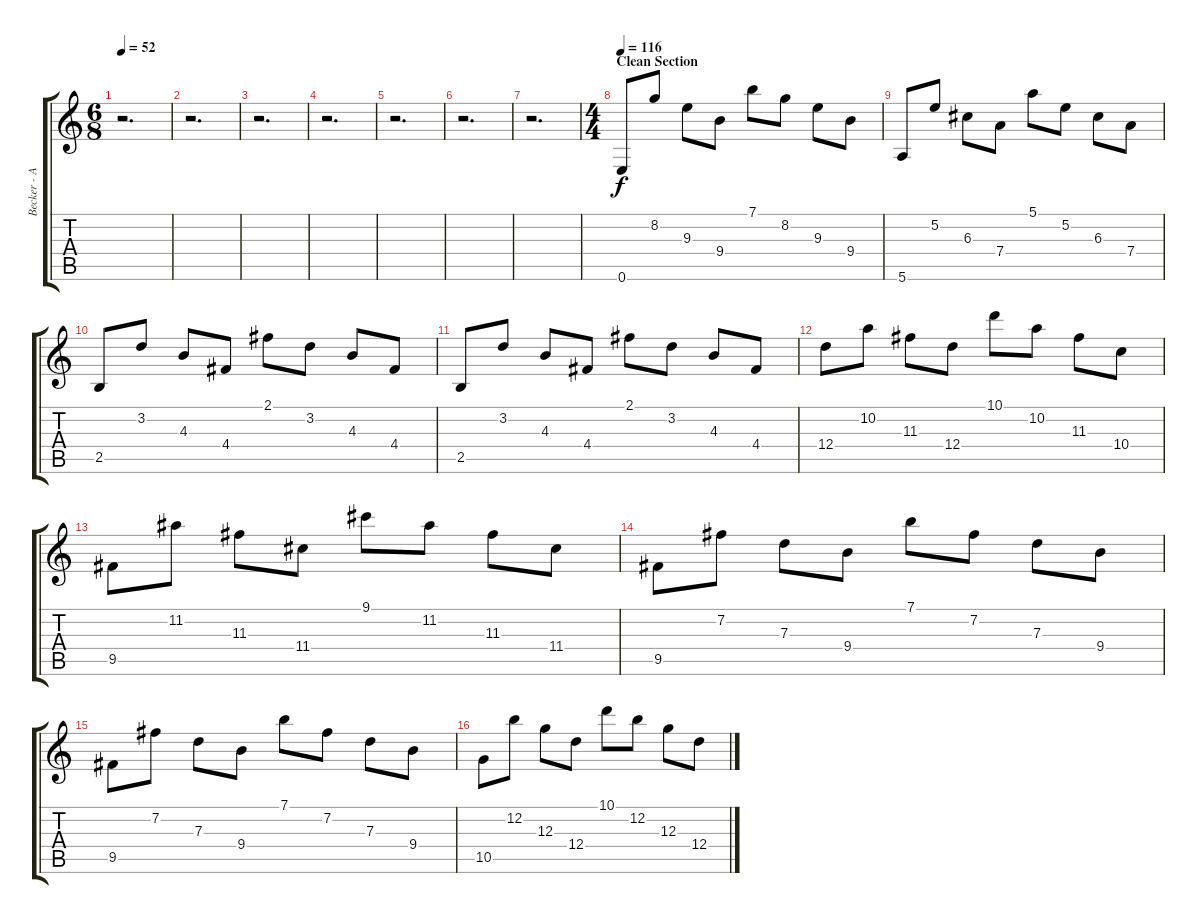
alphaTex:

\track ("Becker - Acoustic" "Becker - A") {instrument acousticguitarsteel}
\staff {score tabs}
\tuning (E4 B3 G3 D3 A2 E2) {hide}
\ts (6 8)
\tempo 52
\clef g2
\ks c
r.2{d dy f} |
r.2{d} |
r.2{d} |
r.2{d} |
r.2{d} |
r.2{d} |
r.2{d} |
\ts (4 4)
\section ("" "Clean Section ")
\tempo 116
0.6.8 8.2.8 9.3.8 9.4.8 7.1.8 8.2.8 9.3.8 9.4.8 |
5.6.8 5.2.8 6.3.8 7.4.8 5.1.8 5.2.8 6.3.8 7.4.8 |
2.5.8 3.2.8 4.3.8 4.4.8 2.1.8 3.2.8 4.3.8 4.4.8 |
2.5.8 3.2.8 4.3.8 4.4.8 2.1.8 3.2.8 4.3.8 4.4.8 |
12.4.8 10.2.8 11.3.8 12.4.8 10.1.8 10.2.8 11.3.8 10.4.8 |
9.5.8 11.2.8 11.3.8 11.4.8 9.1.8 11.2.8 11.3.8 11.4.8 |
9.5.8 7.2.8 7.3.8 9.4.8 7.1.8 7.2.8 7.3.8 9.4.8 |
9.5.8 7.2.8 7.3.8 9.4.8 7.1.8 7.2.8 7.3.8 9.4.8 |
10.5.8 12.2.8 12.3.8 12.4.8 10.1.8 12.2.8 12.3.8 12.4.8
